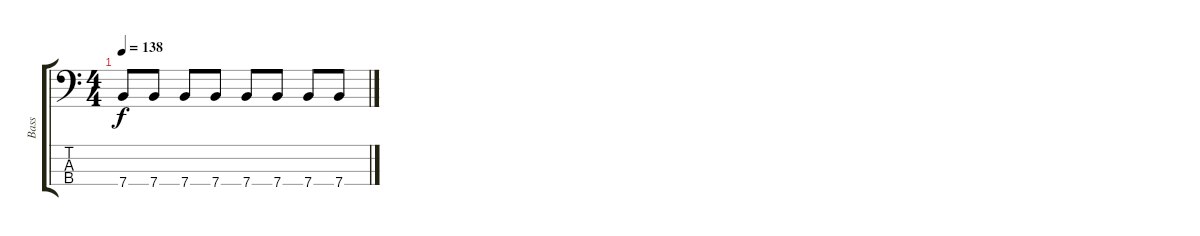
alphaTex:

\track ("Bass" "Bass") {instrument electricbasspick}
\staff {score tabs}
\tuning (G2 D2 A1 E1) {hide}
\ts (4 4)
\tempo 138
\clef f4
\ks c
7.4.8{dy f} 7.4.8 7.4.8 7.4.8 7.4.8 7.4.8 7.4.8 7.4.8
